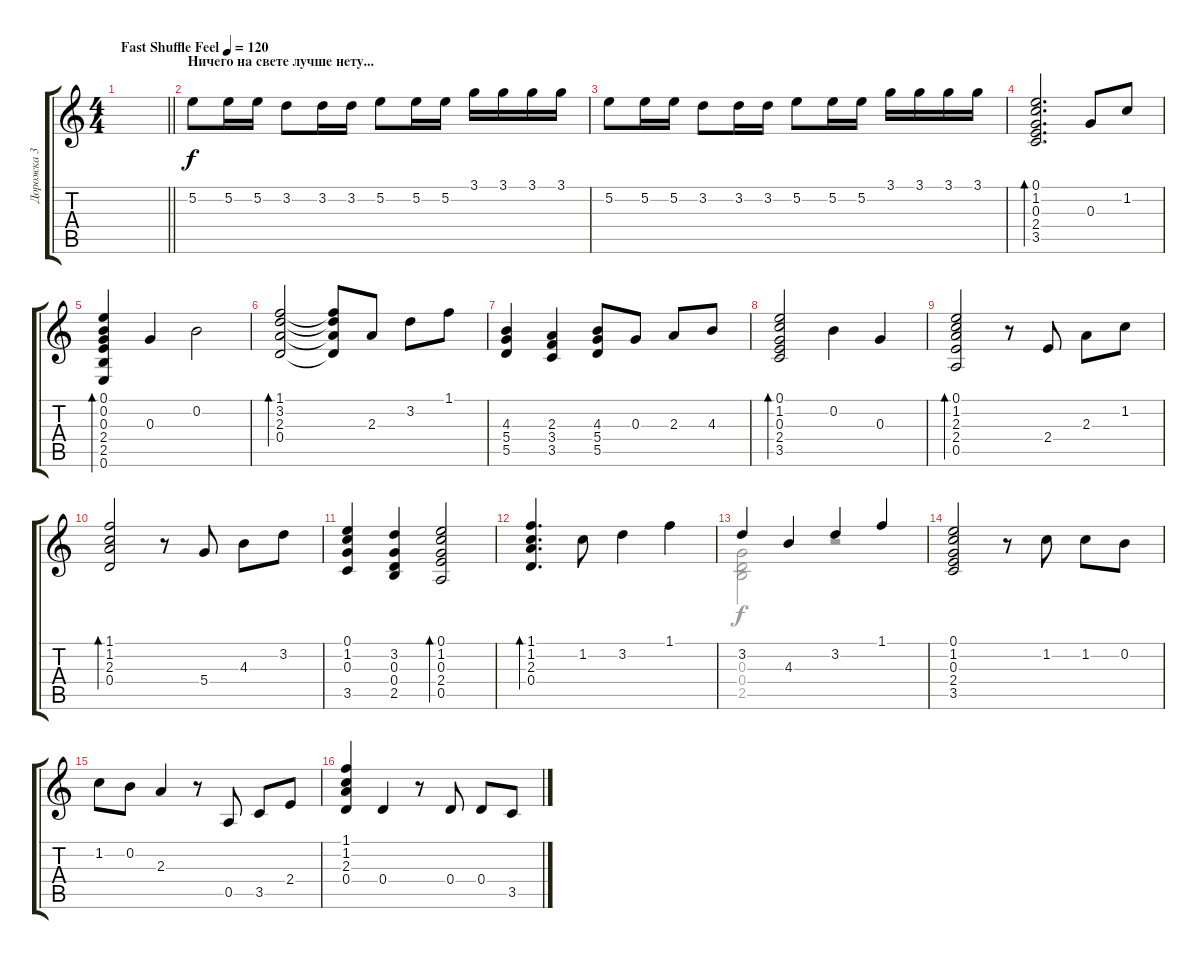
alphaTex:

\track ("Дорожка 3" "Дорожка 3") {instrument acousticguitarsteel}
\staff {score tabs}
\tuning (E4 B3 G3 D3 A2 E2) {hide}
\voice
\ts (4 4)
\tempo (120 "Fast Shuffle Feel")
\clef g2
\barLineRight lightlight
\ks c
|
\section ("" "Ничего на свете лучше нету...")
5.2.8 5.2.16 5.2.16 3.2.8 3.2.16 3.2.16 5.2.8 5.2.16 5.2.16 3.1.16 3.1.16 3.1.16 3.1.16 |
5.2.8 5.2.16 5.2.16 3.2.8 3.2.16 3.2.16 5.2.8 5.2.16 5.2.16 3.1.16 3.1.16 3.1.16 3.1.16 |
(0.1 1.2 0.3 2.4 3.5).2{d bd 60} 0.3.8 1.2.8 |
(0.1 0.2 0.3 2.4 2.5 0.6).4{bd 60} 0.3.4 0.2.2 |
(1.1 3.2 2.3 0.4).2{bd 60} (1.1{t} 3.2{t} 2.3{t} 0.4{t}).8 2.3.8 3.2.8 1.1.8 |
(4.3 5.4 5.5).4 (2.3 3.4 3.5).4 (4.3 5.4 5.5).8 0.3.8 2.3.8 4.3.8 |
(0.1 1.2 0.3 2.4 3.5).2{bd 60} 0.2.4 0.3.4 |
(0.1 1.2 2.3 2.4 0.5).2{bd 60} r.8 2.4.8 2.3.8 1.2.8 |
(1.1 1.2 2.3 0.4).2{bd 60} r.8 5.4.8 4.3.8 3.2.8 |
(0.1 1.2 0.3 3.5).4 (3.2 0.3 0.4 2.5).4 (0.1 1.2 0.3 2.4 0.5).2{bd 60} |
(1.1 1.2 2.3 0.4).4{d bd 60} 1.2.8 3.2.4 1.1.4 |
3.2.4 4.3.4 3.2.4 1.1.4 |
(0.1 1.2 0.3 2.4 3.5).2 r.8 1.2.8 1.2.8 0.2.8 |
1.2.8 0.2.8 2.3.4 r.8 0.5.8 3.5.8 2.4.8 |
(1.1 1.2 2.3 0.4).4 0.4.4 r.8 0.4.8 0.4.8 3.5.8
\voice
\clef g2
\ottava regular
\simile none
\barLineRight lightlight
\ks c
|
|
|
|
|
|
|
|
|
|
|
|
(0.3 0.4 2.5).2 r.2 |
|
|
